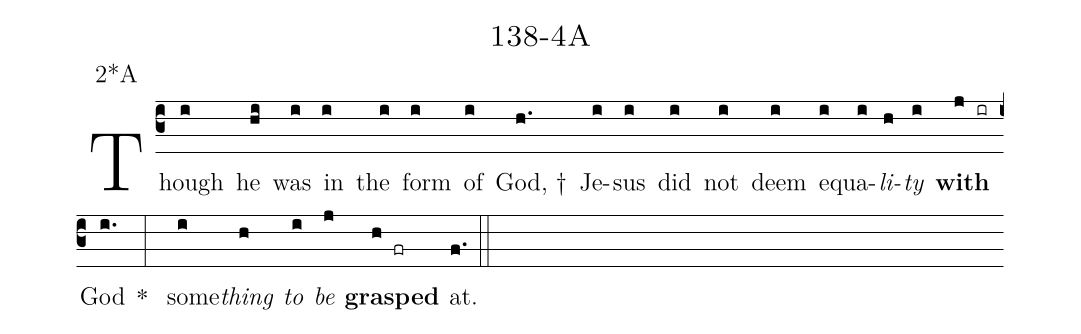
name: 138-4A;
annotation: 2*A;
%%
(c3)Though(i) he(hi) was(i) in(i) the(i) form(i) of(i) God, †(h.) Je(i)sus(i) did(i) not(i) deem(i) e(i)qua(i)<i>li</i>(h)<i>ty</i>(i) <b>with</b>(j ir) God(i.) * (:) some(i)<i>thing</i>(h) <i>to</i>(i) <i>be</i>(j) <b>grasped</b>(h fr) at.(f.) (::)
